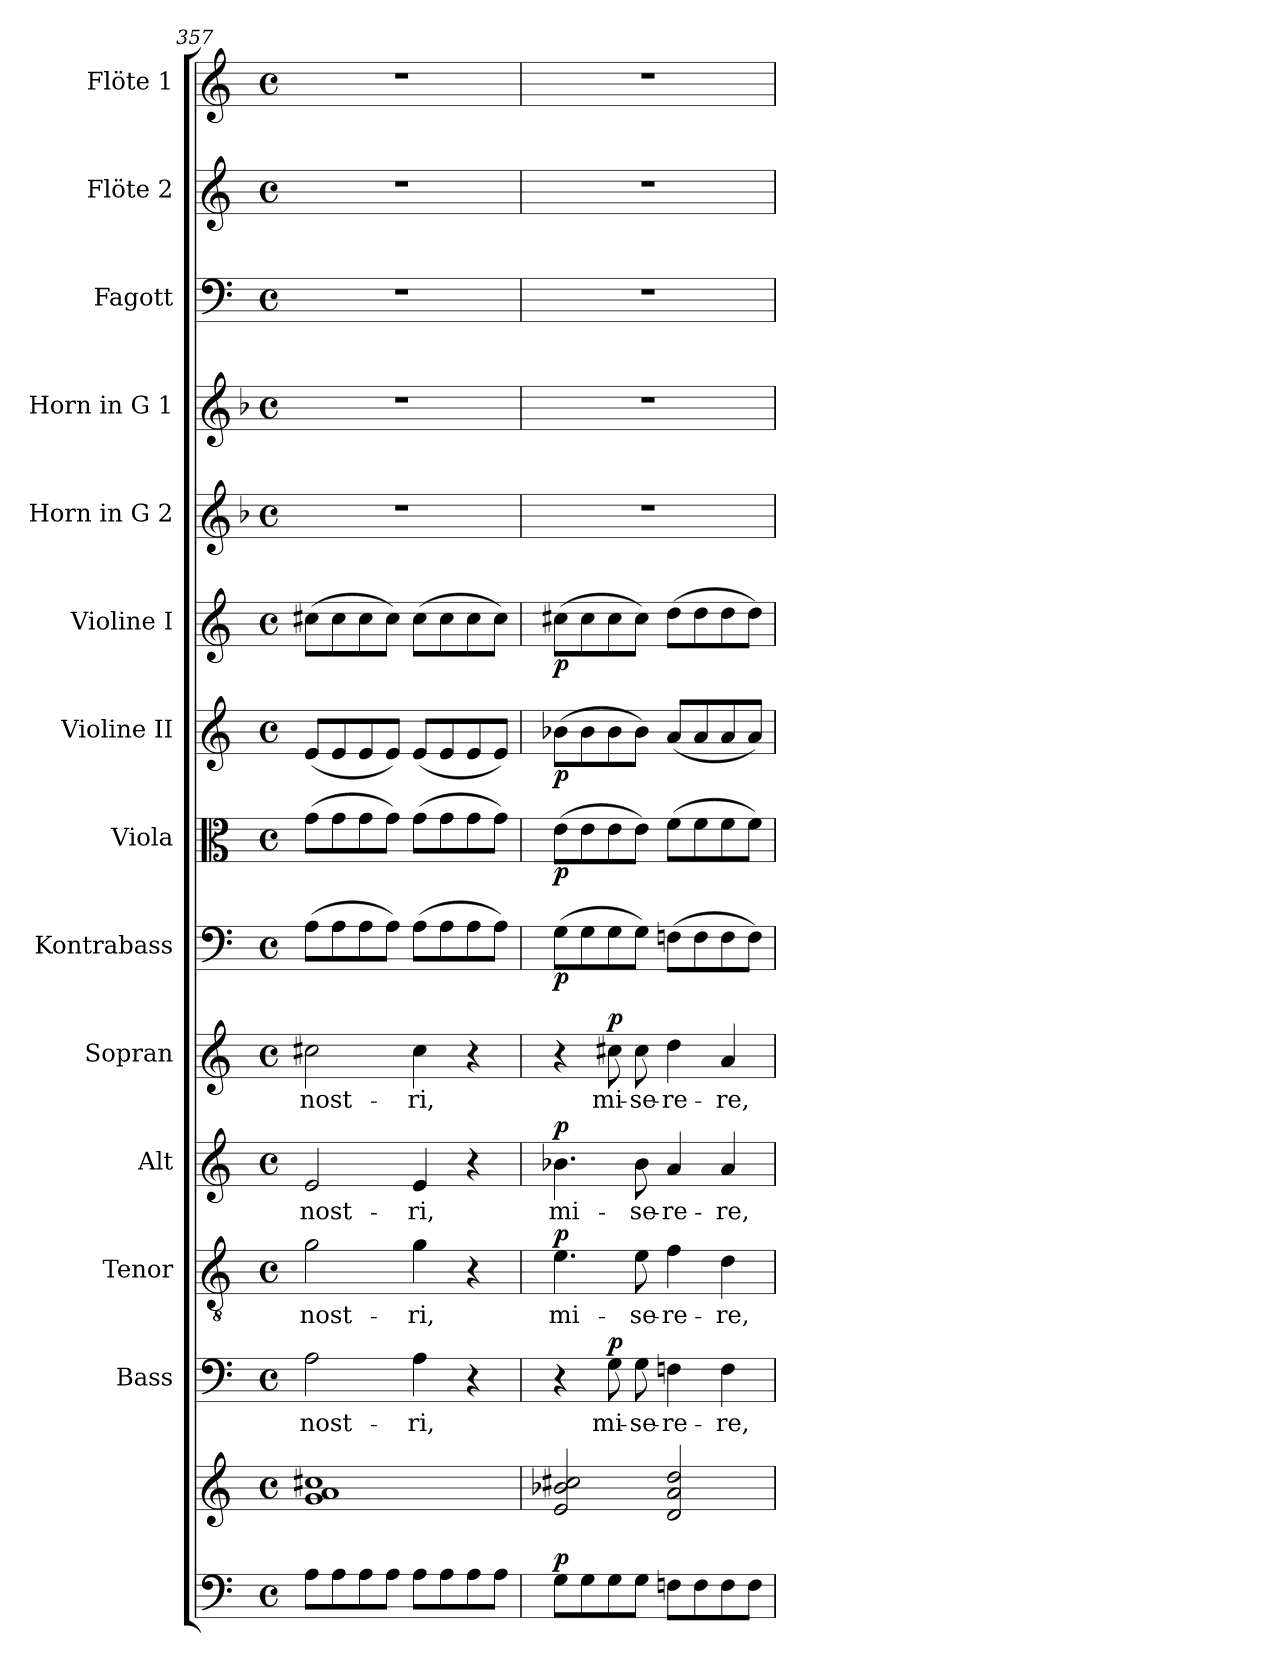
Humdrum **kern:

**kern	**kern	**dynam	**kern	**text	**dynam	**kern	**text	**dynam	**kern	**text	**dynam	**kern	**text	**dynam	**kern	**dynam	**kern	**dynam	**kern	**dynam	**kern	**dynam	**kern	**kern	**kern	**kern	**kern
*part14	*part14	*part14	*part13	*part13	*part13	*part12	*part12	*part12	*part11	*part11	*part11	*part10	*part10	*part10	*part9	*part9	*part8	*part8	*part7	*part7	*part6	*part6	*part5	*part4	*part3	*part2	*part1
*staff15	*staff14	*staff14/15	*staff13	*staff13	*staff13	*staff12	*staff12	*staff12	*staff11	*staff11	*staff11	*staff10	*staff10	*staff10	*staff9	*staff9	*staff8	*staff8	*staff7	*staff7	*staff6	*staff6	*staff5	*staff4	*staff3	*staff2	*staff1
*	*	*	*I"Bass	*	*	*I"Tenor	*	*	*I"Alt	*	*	*I"Sopran	*	*	*I"Kontrabass	*	*I"Viola	*	*I"Violine II	*	*I"Violine I	*	*I"Horn in G 2	*I"Horn in G 1	*I"Fagott	*I"Flöte 2	*I"Flöte 1
*	*	*	*I'B.	*	*	*I'T.	*	*	*I'A.	*	*	*I'S.	*	*	*I'Kb.	*	*I'Vla.	*	*I'Vl. II	*	*I'Vl. I	*	*	*	*I'Fg.	*I'Fl. 2	*I'Fl. 1
!!LO:PB:g=z
*clefF4	*clefG2	*	*clefF4	*	*	*clefGv2	*	*	*clefG2	*	*	*clefG2	*	*	*clefF4	*	*clefC3	*	*clefG2	*	*clefG2	*	*clefG2	*clefG2	*clefF4	*clefG2	*clefG2
*	*	*	*	*	*	*	*	*	*	*	*	*	*	*	*ITrd7c12	*	*	*	*	*	*	*	*ITrd3c5	*ITrd3c5	*	*	*
*k[]	*k[]	*	*k[]	*	*	*k[]	*	*	*k[]	*	*	*k[]	*	*	*k[]	*	*k[]	*	*k[]	*	*k[]	*	*k[]	*k[]	*k[]	*k[]	*k[]
*C:	*C:	*	*C:	*	*	*C:	*	*	*C:	*	*	*C:	*	*	*C:	*	*C:	*	*C:	*	*C:	*	*C:	*C:	*C:	*C:	*C:
*M4/4	*M4/4	*	*M4/4	*	*	*M4/4	*	*	*M4/4	*	*	*M4/4	*	*	*M4/4	*	*M4/4	*	*M4/4	*	*M4/4	*	*M4/4	*M4/4	*M4/4	*M4/4	*M4/4
*met(c)	*met(c)	*	*met(c)	*	*	*met(c)	*	*	*met(c)	*	*	*met(c)	*	*	*met(c)	*	*met(c)	*	*met(c)	*	*met(c)	*	*met(c)	*met(c)	*met(c)	*met(c)	*met(c)
=357	=357	=357	=357	=357	=357	=357	=357	=357	=357	=357	=357	=357	=357	=357	=357	=357	=357	=357	=357	=357	=357	=357	=357	=357	=357	=357	=357
!	!	!	!	!LO:LY:b	!	!	!LO:LY:b	!	!	!LO:LY:b	!	!	!LO:LY:b	!	!	!	!	!	!	!	!	!	!	!	!	!	!
8A\L	1g 1a 1cc#X	.	2A\	nost-	.	2g\	nost-	.	2e/	nost-	.	2cc#X\	nost-	.	(>8AA\L	.	(>8g\L	.	(<8e/L	.	(>8cc#X\L	.	1r	1r	1r	1r	1r
8A\	.	.	.	.	.	.	.	.	.	.	.	.	.	.	8AA\	.	8g\	.	8e/	.	8cc#\	.	.	.	.	.	.
8A\	.	.	.	.	.	.	.	.	.	.	.	.	.	.	8AA\	.	8g\	.	8e/	.	8cc#\	.	.	.	.	.	.
8A\J	.	.	.	.	.	.	.	.	.	.	.	.	.	.	8AA\J)	.	8g\J)	.	8e/J)	.	8cc#\J)	.	.	.	.	.	.
!	!	!	!	!LO:LY:b	!	!	!LO:LY:b	!	!	!LO:LY:b	!	!	!LO:LY:b	!	!	!	!	!	!	!	!	!	!	!	!	!	!
8A\L	.	.	4A\	-ri,	.	4g\	-ri,	.	4e/	-ri,	.	4cc#\	-ri,	.	(>8AA\L	.	(>8g\L	.	(<8e/L	.	(>8cc#\L	.	.	.	.	.	.
8A\	.	.	.	.	.	.	.	.	.	.	.	.	.	.	8AA\	.	8g\	.	8e/	.	8cc#\	.	.	.	.	.	.
8A\	.	.	4r	.	.	4r	.	.	4r	.	.	4r	.	.	8AA\	.	8g\	.	8e/	.	8cc#\	.	.	.	.	.	.
8A\J	.	.	.	.	.	.	.	.	.	.	.	.	.	.	8AA\J)	.	8g\J)	.	8e/J)	.	8cc#\J)	.	.	.	.	.	.
=358	=358	=358	=358	=358	=358	=358	=358	=358	=358	=358	=358	=358	=358	=358	=358	=358	=358	=358	=358	=358	=358	=358	=358	=358	=358	=358	=358
!	!	!LO:DY:a=2	!	!	!	!	!LO:LY:b	!LO:DY:a	!	!LO:LY:b	!LO:DY:a	!	!	!	!	!LO:DY:b	!	!LO:DY:b	!	!LO:DY:b	!	!LO:DY:b	!	!	!	!	!
8G\L	2e/ 2b-X/ 2cc#X/	p	4r	.	.	4.e\	mi-	p	4.b-X\	mi-	p	4r	.	.	(>8GG\L	p	(>8e\L	p	(>8b-X\L	p	(>8cc#X\L	p	1r	1r	1r	1r	1r
8G\	.	.	.	.	.	.	.	.	.	.	.	.	.	.	8GG\	.	8e\	.	8b-\	.	8cc#\	.	.	.	.	.	.
!	!	!	!	!LO:LY:b	!LO:DY:a	!	!	!	!	!	!	!	!LO:LY:b	!LO:DY:a	!	!	!	!	!	!	!	!	!	!	!	!	!
8G\	.	.	8G\	mi-	p	.	.	.	.	.	.	8cc#X\	mi-	p	8GG\	.	8e\	.	8b-\	.	8cc#\	.	.	.	.	.	.
!	!	!	!	!LO:LY:b	!	!	!LO:LY:b	!	!	!LO:LY:b	!	!	!LO:LY:b	!	!	!	!	!	!	!	!	!	!	!	!	!	!
8G\J	.	.	8G\	-se-	.	8e\	-se-	.	8b-\	-se-	.	8cc#\	-se-	.	8GG\J)	.	8e\J)	.	8b-\J)	.	8cc#\J)	.	.	.	.	.	.
!	!	!	!	!LO:LY:b	!	!	!LO:LY:b	!	!	!LO:LY:b	!	!	!LO:LY:b	!	!	!	!	!	!	!	!	!	!	!	!	!	!
8Fn\L	2d/ 2a/ 2dd/	.	4Fn\	-re-	.	4f\	-re-	.	4a/	-re-	.	4dd\	-re-	.	(>8FFn\L	.	(>8f\L	.	(<8a/L	.	(>8dd\L	.	.	.	.	.	.
8F\	.	.	.	.	.	.	.	.	.	.	.	.	.	.	8FF\	.	8f\	.	8a/	.	8dd\	.	.	.	.	.	.
!	!	!	!	!LO:LY:b	!	!	!LO:LY:b	!	!	!LO:LY:b	!	!	!LO:LY:b	!	!	!	!	!	!	!	!	!	!	!	!	!	!
8F\	.	.	4F\	-re,	.	4d\	-re,	.	4a/	-re,	.	4a/	-re,	.	8FF\	.	8f\	.	8a/	.	8dd\	.	.	.	.	.	.
8F\J	.	.	.	.	.	.	.	.	.	.	.	.	.	.	8FF\J)	.	8f\J)	.	8a/J)	.	8dd\J)	.	.	.	.	.	.
=	=	=	=	=	=	=	=	=	=	=	=	=	=	=	=	=	=	=	=	=	=	=	=	=	=	=	=
*-	*-	*-	*-	*-	*-	*-	*-	*-	*-	*-	*-	*-	*-	*-	*-	*-	*-	*-	*-	*-	*-	*-	*-	*-	*-	*-	*-
